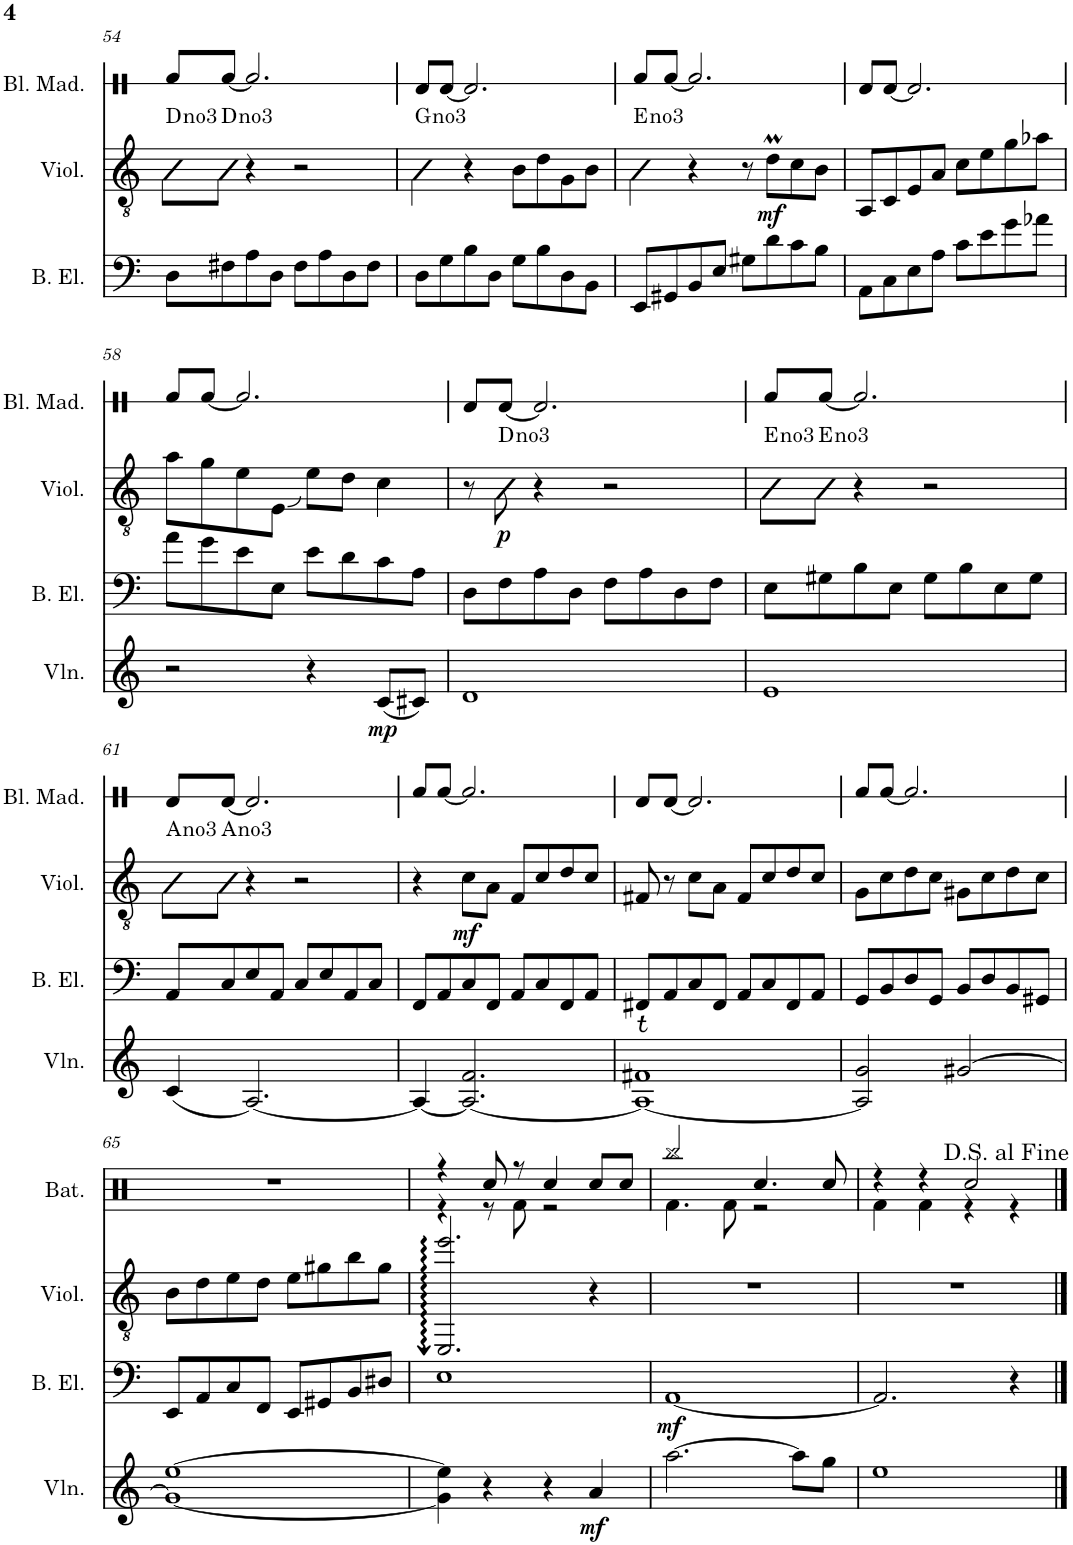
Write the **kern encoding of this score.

**kern	**dynam	**kern	**dynam	**kern	**dynam	**harte	**kern
*part4	*part4	*part3	*part3	*part2	*part2	*part2	*part1
*staff4	*staff4	*staff3	*staff3	*staff2	*staff2	*	*staff1
*I"Violino	*	*I"Baixo elétrico	*	*I"Violão	*	*	*I"Bateria
*I'Vln.	*	*I'B. El.	*	*I'Viol.	*	*	*I'Bat.
!!LO:PB:g=z
*clefG2	*	*clefF4	*	*clefGv2	*	*	*clefX
*	*	*Trd7c12	*	*	*	*	*
*k[]	*	*k[]	*	*k[]	*	*	*k[]
*M4/4	*	*M4/4	*	*M4/4	*	*	*M4/4
=54	=54	=54	=54	=54	=54	=54	=54
1r	.	8D\L	.	8D\L	.	D:maj(*3)	1r
.	.	8F#X\	.	8D\J	.	D:maj(*3)	.
.	.	8A\	.	4r	.	.	.
.	.	8D\J	.	.	.	.	.
.	.	8F#\L	.	2r	.	.	.
.	.	8A\	.	.	.	.	.
.	.	8D\	.	.	.	.	.
.	.	8F#\J	.	.	.	.	.
=55	=55	=55	=55	=55	=55	=55	=55
1r	.	8D\L	.	4D\	.	G:maj(*3)	1r
.	.	8G\	.	.	.	.	.
.	.	8B\	.	4r	.	.	.
.	.	8D\J	.	.	.	.	.
.	.	8G\L	.	8B\L	.	.	.
.	.	8B\	.	8d\	.	.	.
.	.	8D\	.	8G\	.	.	.
.	.	8BB\J	.	8B\J	.	.	.
=56	=56	=56	=56	=56	=56	=56	=56
1r	.	8EE/L	.	4D\	.	E:maj(*3)	1r
.	.	8GG#X/	.	.	.	.	.
.	.	8BB/	.	4r	.	.	.
.	.	8E/J	.	.	.	.	.
.	.	8G#X\L	.	8r	.	.	.
!	!	!	!	!	!LO:DY:b	!	!
.	.	8d\	.	8dM\L	mf	.	.
.	.	8c\	.	8c\	.	.	.
.	.	8B\J	.	8B\J	.	.	.
=57	=57	=57	=57	=57	=57	=57	=57
1r	.	8AA\L	.	8AA/L	.	.	1r
.	.	8C\	.	8C/	.	.	.
.	.	8E\	.	8E/	.	.	.
.	.	8A\J	.	8A/J	.	.	.
.	.	8c\L	.	8c\L	.	.	.
.	.	8e\	.	8e\	.	.	.
.	.	8g\	.	8g\	.	.	.
.	.	8a-X\J	.	8a-X\J	.	.	.
!!LO:LB:g=z
=58	=58	=58	=58	=58	=58	=58	=58
2r	.	8a\L	.	8a\L	.	.	1r
.	.	8g\	.	8g\	.	.	.
.	.	8e\	.	8e\	.	.	.
.	.	8E\J	.	8E\J	.	.	.
4r	.	8e\L	.	8e\L	.	.	.
.	.	8d\	.	8d\J	.	.	.
!	!LO:DY:b	!	!	!	!	!	!
(8c/L	mp	8c\	.	4c\	.	.	.
8c#X/J)	.	8A\J	.	.	.	.	.
=59	=59	=59	=59	=59	=59	=59	=59
1d	.	8D\L	.	8r	.	.	1r
!	!	!	!	!	!LO:DY:b	!	!
.	.	8F\	.	8d\	p	D:maj(*3)	.
.	.	8A\	.	4r	.	.	.
.	.	8D\J	.	.	.	.	.
.	.	8F\L	.	2r	.	.	.
.	.	8A\	.	.	.	.	.
.	.	8D\	.	.	.	.	.
.	.	8F\J	.	.	.	.	.
=60	=60	=60	=60	=60	=60	=60	=60
1e	.	8E\L	.	8d\L	.	E:maj(*3)	1r
.	.	8G#X\	.	8d\J	.	E:maj(*3)	.
.	.	8B\	.	4r	.	.	.
.	.	8E\J	.	.	.	.	.
.	.	8G#\L	.	2r	.	.	.
.	.	8B\	.	.	.	.	.
.	.	8E\	.	.	.	.	.
.	.	8G#\J	.	.	.	.	.
!!LO:LB:g=z
=61	=61	=61	=61	=61	=61	=61	=61
(4c/	.	8AA/L	.	8D\L	.	A:maj(*3)	1r
.	.	8C/	.	8D\J	.	A:maj(*3)	.
[2.A/)	.	8E/	.	4r	.	.	.
.	.	8AA/J	.	.	.	.	.
.	.	8C/L	.	2r	.	.	.
.	.	8E/	.	.	.	.	.
.	.	8AA/	.	.	.	.	.
.	.	8C/J	.	.	.	.	.
=62	=62	=62	=62	=62	=62	=62	=62
4A/_	.	8FF/L	.	4r	.	.	1r
.	.	8AA/	.	.	.	.	.
!	!	!	!	!	!LO:DY:b	!	!
2.A/_ 2.f/	.	8C/	.	8c\L	mf	.	.
.	.	8FF/J	.	8A\J	.	.	.
.	.	8AA/L	.	8F/L	.	.	.
.	.	8C/	.	8c/	.	.	.
.	.	8FF/	.	8d/	.	.	.
.	.	8AA/J	.	8c/J	.	.	.
=63	=63	=63	=63	=63	=63	=63	=63
1A_ 1f#X	.	8FF#X/L	.	8F#X/	.	.	1r
.	.	8AA/	.	8r	.	.	.
.	.	8C/	.	8c\L	.	.	.
.	.	8FF#/J	.	8A\J	.	.	.
.	.	8AA/L	.	8F#/L	.	.	.
.	.	8C/	.	8c/	.	.	.
.	.	8FF#/	.	8d/	.	.	.
.	.	8AA/J	.	8c/J	.	.	.
=64	=64	=64	=64	=64	=64	=64	=64
2A/] 2g/	.	8GG/L	.	8G\L	.	.	1r
.	.	8BB/	.	8c\	.	.	.
.	.	8D/	.	8d\	.	.	.
.	.	8GG/J	.	8c\J	.	.	.
[2g#X/	.	8BB/L	.	8G#X\L	.	.	.
.	.	8D/	.	8c\	.	.	.
.	.	8BB/	.	8d\	.	.	.
.	.	8GG#X/J	.	8c\J	.	.	.
!!LO:LB:g=z
=65	=65	=65	=65	=65	=65	=65	=65
1g#_ [1ee	.	8EE/L	.	8B\L	.	.	1r
.	.	8AA/	.	8d\	.	.	.
.	.	8C/	.	8e\	.	.	.
.	.	8FF/J	.	8d\J	.	.	.
.	.	8EE/L	.	8e\L	.	.	.
.	.	8GG#X/	.	8g#X\	.	.	.
.	.	8BB/	.	8b\	.	.	.
.	.	8D#X/J	.	8g#\J	.	.	.
=66	=66	=66	=66	=66	=66	=66	=66
*	*	*	*	*	*	*	*^
4g#\] 4ee\]	.	1E	.	2.EE/: 2.ee/:	.	.	4r	4r
4r	.	.	.	.	.	.	8Rcc/	8r
.	.	.	.	.	.	.	8r	8Rf\
4r	.	.	.	.	.	.	4Rcc/	2r
!	!LO:DY:b	!	!	!	!	!	!	!
4a/	mf	.	.	4r	.	.	8Rcc/L	.
.	.	.	.	.	.	.	8Rcc/J	.
=67	=67	=67	=67	=67	=67	=67	=67	=67
!	!	!	!LO:DY:b	!	!	!	!	!
[2.aa\	.	[1AA	mf	1r	.	.	2Rbb/	4.Rf\
.	.	.	.	.	.	.	.	8Rf\
.	.	.	.	.	.	.	4.Rcc/	2r
8aa\L]	.	.	.	.	.	.	.	.
8gg\J	.	.	.	.	.	.	8Rcc/	.
=68	=68	=68	=68	=68	=68	=68	=68	=68
1ee	.	2.AA/]	.	1r	.	.	4r	4Rf\
.	.	.	.	.	.	.	4r	4Rf\
.	.	.	.	.	.	.	2Rcc/	4r
.	.	4r	.	.	.	.	.	4r
*	*	*	*	*	*	*	*v	*v
==	==	==	==	==	==	==	==
*-	*-	*-	*-	*-	*-	*-	*-
